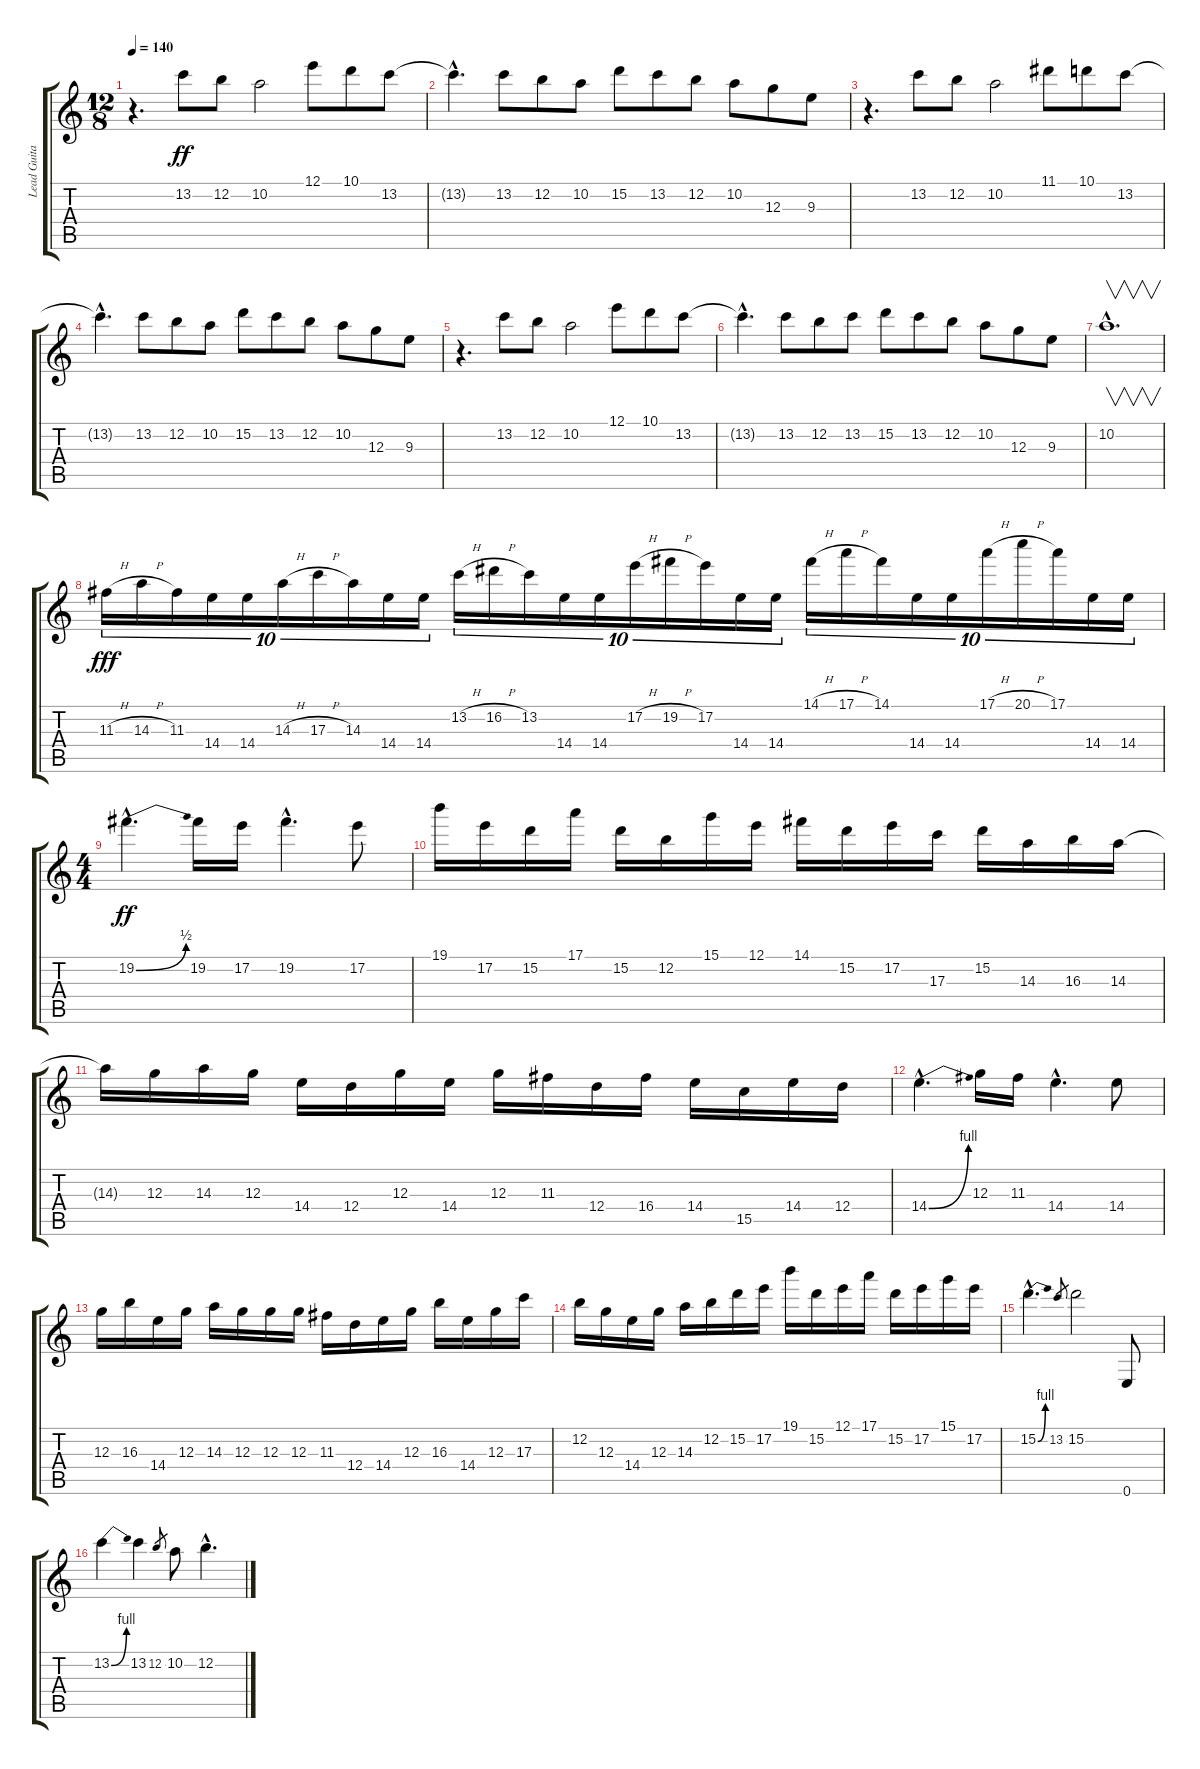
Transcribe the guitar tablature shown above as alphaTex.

\track ("Lead Guitar 1" "Lead Guita") {instrument overdrivenguitar}
\staff {score tabs}
\tuning (E4 B3 G3 D3 A2 E2) {hide}
\ts (12 8)
\tempo 140
\clef g2
\ks c
r.4{d dy ff} 13.2.8 12.2.8 10.2.2 12.1.8 10.1.8 13.2.8 |
13.2{hac t}.4{d} 13.2.8 12.2.8 10.2.8 15.2.8 13.2.8 12.2.8 10.2.8 12.3.8 9.3.8 |
r.4{d} 13.2.8 12.2.8 10.2.2 11.1.8 10.1.8 13.2.8 |
13.2{hac t}.4{d} 13.2.8 12.2.8 10.2.8 15.2.8 13.2.8 12.2.8 10.2.8 12.3.8 9.3.8 |
r.4{d} 13.2.8 12.2.8 10.2.2 12.1.8 10.1.8 13.2.8 |
13.2{hac t}.4{d} 13.2.8 12.2.8 13.2.8 15.2.8 13.2.8 12.2.8 10.2.8 12.3.8 9.3.8 |
10.2{hac}.1{v d} |
11.3{h}.16{tu (10 8) dy fff volume 15} 14.3{h}.16{tu (10 8)} 11.3.16{tu (10 8)} 14.4.16{tu (10 8)} 14.4.16{tu (10 8)} 14.3{h}.16{tu (10 8)} 17.3{h}.16{tu (10 8)} 14.3.16{tu (10 8)} 14.4.16{tu (10 8)} 14.4.16{tu (10 8)} 13.2{h}.16{tu (10 8)} 16.2{h}.16{tu (10 8)} 13.2.16{tu (10 8)} 14.4.16{tu (10 8)} 14.4.16{tu (10 8)} 17.2{h}.16{tu (10 8)} 19.2{h}.16{tu (10 8)} 17.2.16{tu (10 8)} 14.4.16{tu (10 8)} 14.4.16{tu (10 8)} 14.1{h}.16{tu (10 8)} 17.1{h}.16{tu (10 8)} 14.1.16{tu (10 8)} 14.4.16{tu (10 8)} 14.4.16{tu (10 8)} 17.1{h}.16{tu (10 8)} 20.1{h}.16{tu (10 8)} 17.1.16{tu (10 8)} 14.4.16{tu (10 8)} 14.4.16{tu (10 8)} |
\ts (4 4)
19.2{be (bend 0 0 60 2) hac}.4{d dy ff volume 16} 19.2.16 17.2.16 19.2{hac}.4{d} 17.2.8 |
19.1.16 17.2.16 15.2.16 17.1.16 15.2.16 12.2.16 15.1.16 12.1.16 14.1.16 15.2.16 17.2.16 17.3.16 15.2.16 14.3.16 16.3.16 14.3.16 |
14.3{t}.16 12.3.16 14.3.16 12.3.16 14.4.16 12.4.16 12.3.16 14.4.16 12.3.16 11.3.16 12.4.16 16.4.16 14.4.16 15.5.16 14.4.16 12.4.16 |
14.4{be (bend 0 0 60 4) hac}.4{d} 12.3.16 11.3.16 14.4{hac}.4{d} 14.4.8 |
12.3.16 16.3.16 14.4.16 12.3.16 14.3.16 12.3.16 12.3.16 12.3.16 11.3.16 12.4.16 14.4.16 12.3.16 16.3.16 14.4.16 12.3.16 17.3.16 |
12.2.16 12.3.16 14.4.16 12.3.16 14.3.16 12.2.16 15.2.16 17.2.16 19.1.16 15.2.16 12.1.16 17.1.16 15.2.16 17.2.16 15.1.16 17.2.16 |
15.2{be (bend 0 0 60 4) hac}.4{d} 13.2.8{gr} 15.2.2 0.6.8 |
13.2{be (bend 0 0 60 4)}.4 13.2.4 12.2.8{gr} 10.2.8 12.2{hac}.4{d}
